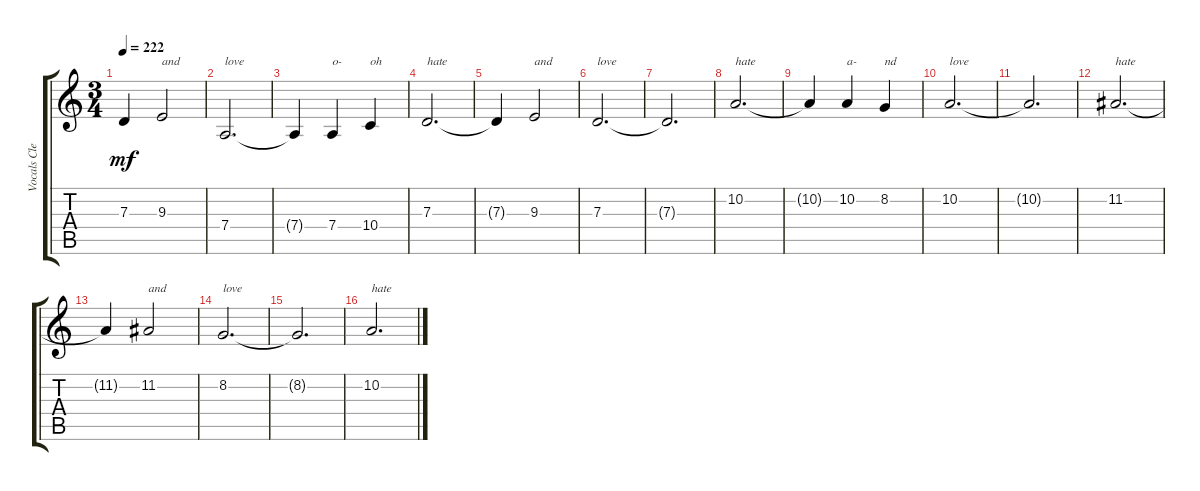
\track ("Vocals Clean" "Vocals Cle") {instrument pad4choir}
\staff {score tabs}
\tuning (E4 B3 G3 D3 A2 E2) {hide}
\ts (3 4)
\tempo 222
\clef g2
\ks c
7.3{t}.4{dy mf} 9.3.2{txt "and"} |
7.4.2{d txt "love"} |
7.4{t}.4 7.4.4{txt "o-"} 10.4.4{txt "oh"} |
7.3.2{d txt "hate"} |
7.3{t}.4 9.3.2{txt "and"} |
7.3.2{d txt "love"} |
7.3{t}.2{d} |
10.2.2{d txt "hate"} |
10.2{t}.4 10.2.4{txt "a-"} 8.2.4{txt "nd"} |
10.2.2{d txt "love"} |
10.2{t}.2{d} |
11.2.2{d txt "hate"} |
11.2{t}.4 11.2.2{txt "and"} |
8.2.2{d txt "love"} |
8.2{t}.2{d} |
10.2.2{d txt "hate"}
